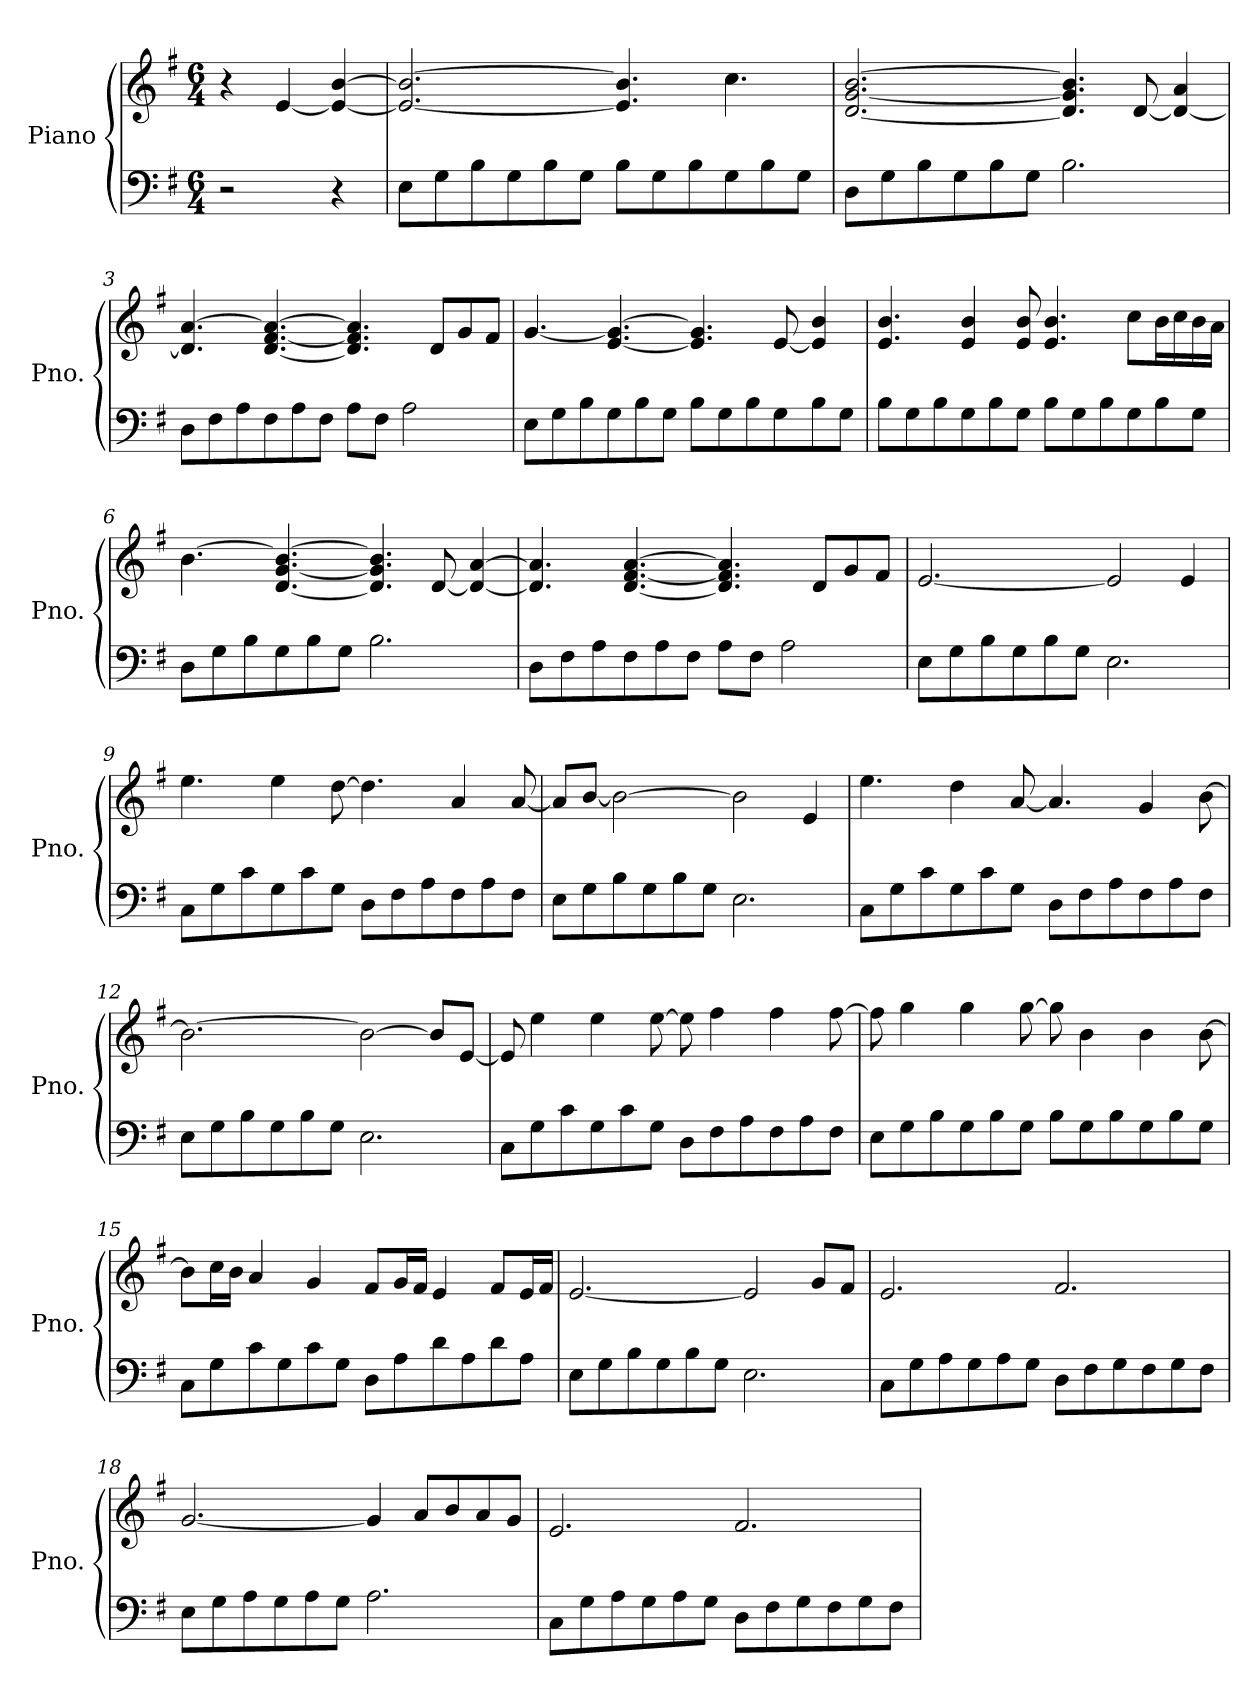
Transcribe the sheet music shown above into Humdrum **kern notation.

**kern	**kern
*part1	*part1
*staff2	*staff1
*I"Piano	*
*I'Pno.	*
*clefF4	*clefG2
*k[f#]	*k[f#]
*M6/4	*M6/4
=	=
2r	4r
.	[4e/
4r	4e/_ [4b/
=1	=1
8E\L	2.e/_ 2.b/_
8G\	.
8B\	.
8G\	.
8B\	.
8G\J	.
8B\L	4.e/] 4.b/]
8G\	.
8B\	.
8G\	4.cc\
8B\	.
8G\J	.
=2	=2
8D\L	[2.d/ [2.g/ [2.b/
8G\	.
8B\	.
8G\	.
8B\	.
8G\J	.
2.B\	4.d/] 4.g/] 4.b/]
.	[8d/
.	4d/_ 4a/
=3	=3
8D\L	4.d/] [4.a/
8F#\	.
8A\	.
8F#\	[4.d/ [4.f#/ 4.a/_
8A\	.
8F#\J	.
8A\L	4.d/] 4.f#/] 4.a/]
8F#\J	.
2A\	.
.	8d/L
.	8g/
.	8f#/J
!!LO:LB:g=z
=4	=4
8E\L	[4.g/
8G\	.
8B\	.
8G\	[4.e/ 4.g/_
8B\	.
8G\J	.
8B\L	4.e/] 4.g/]
8G\	.
8B\	.
8G\	[8e/
8B\	4e/] 4b/
8G\J	.
=5	=5
8B\L	4.e/ 4.b/
8G\	.
8B\	.
8G\	4e/ 4b/
8B\	.
8G\J	8e/ 8b/
8B\L	4.e/ 4.b/
8G\	.
8B\	.
8G\	8cc\L
8B\	16b\L
.	16cc\
8G\J	16b\
.	16a\JJ
=6	=6
8D\L	[4.b\
8G\	.
8B\	.
8G\	[4.d/ [4.g/ 4.b/_
8B\	.
8G\J	.
2.B\	4.d/] 4.g/] 4.b/]
.	[8d/
.	4d/_ [4a/
!!LO:LB:g=z
=7	=7
8D\L	4.d/] 4.a/]
8F#\	.
8A\	.
8F#\	[4.d/ [4.f#/ [4.a/
8A\	.
8F#\J	.
8A\L	4.d/] 4.f#/] 4.a/]
8F#\J	.
2A\	.
.	8d/L
.	8g/
.	8f#/J
=8	=8
8E\L	[2.e/
8G\	.
8B\	.
8G\	.
8B\	.
8G\J	.
2.E\	2e/]
.	4e/
=9	=9
8C\L	4.ee\
8G\	.
8c\	.
8G\	4ee\
8c\	.
8G\J	[8dd\
8D\L	4.dd\]
8F#\	.
8A\	.
8F#\	4a/
8A\	.
8F#\J	[8a/
=10	=10
8E\L	8a/L]
8G\	[8b/J
8B\	2b\_
8G\	.
8B\	.
8G\J	.
2.E\	2b\]
.	4e/
!!LO:LB:g=z
=11	=11
8C\L	4.ee\
8G\	.
8c\	.
8G\	4dd\
8c\	.
8G\J	[8a/
8D\L	4.a/]
8F#\	.
8A\	.
8F#\	4g/
8A\	.
8F#\J	[8b\
=12	=12
8E\L	2.b\_
8G\	.
8B\	.
8G\	.
8B\	.
8G\J	.
2.E\	2b\_
.	8b/L]
.	[8e/J
=13	=13
8C\L	8e/]
8G\	4ee\
8c\	.
8G\	4ee\
8c\	.
8G\J	[8ee\
8D\L	8ee\]
8F#\	4ff#\
8A\	.
8F#\	4ff#\
8A\	.
8F#\J	[8ff#\
!!LO:LB:g=z
=14	=14
8E\L	8ff#\]
8G\	4gg\
8B\	.
8G\	4gg\
8B\	.
8G\J	[8gg\
8B\L	8gg\]
8G\	4b\
8B\	.
8G\	4b\
8B\	.
8G\J	[8b\
=15	=15
8C\L	8b\L]
8G\	16cc\L
.	16b\JJ
8c\	4a/
8G\	.
8c\	4g/
8G\J	.
8D\L	8f#/L
8A\	16g/L
.	16f#/JJ
8d\	4e/
8A\	.
8d\	8f#/L
8A\J	16e/L
.	16f#/JJ
=16	=16
8E\L	[2.e/
8G\	.
8B\	.
8G\	.
8B\	.
8G\J	.
2.E\	2e/]
.	8g/L
.	8f#/J
!!LO:PB:g=z
=17	=17
8C\L	2.e/
8G\	.
8A\	.
8G\	.
8A\	.
8G\J	.
8D\L	2.f#/
8F#\	.
8G\	.
8F#\	.
8G\	.
8F#\J	.
=18	=18
8E\L	[2.g/
8G\	.
8A\	.
8G\	.
8A\	.
8G\J	.
2.A\	4g/]
.	8a/L
.	8b/
.	8a/
.	8g/J
=19	=19
8C\L	2.e/
8G\	.
8A\	.
8G\	.
8A\	.
8G\J	.
8D\L	2.f#/
8F#\	.
8G\	.
8F#\	.
8G\	.
8F#\J	.
=	=
*-	*-
